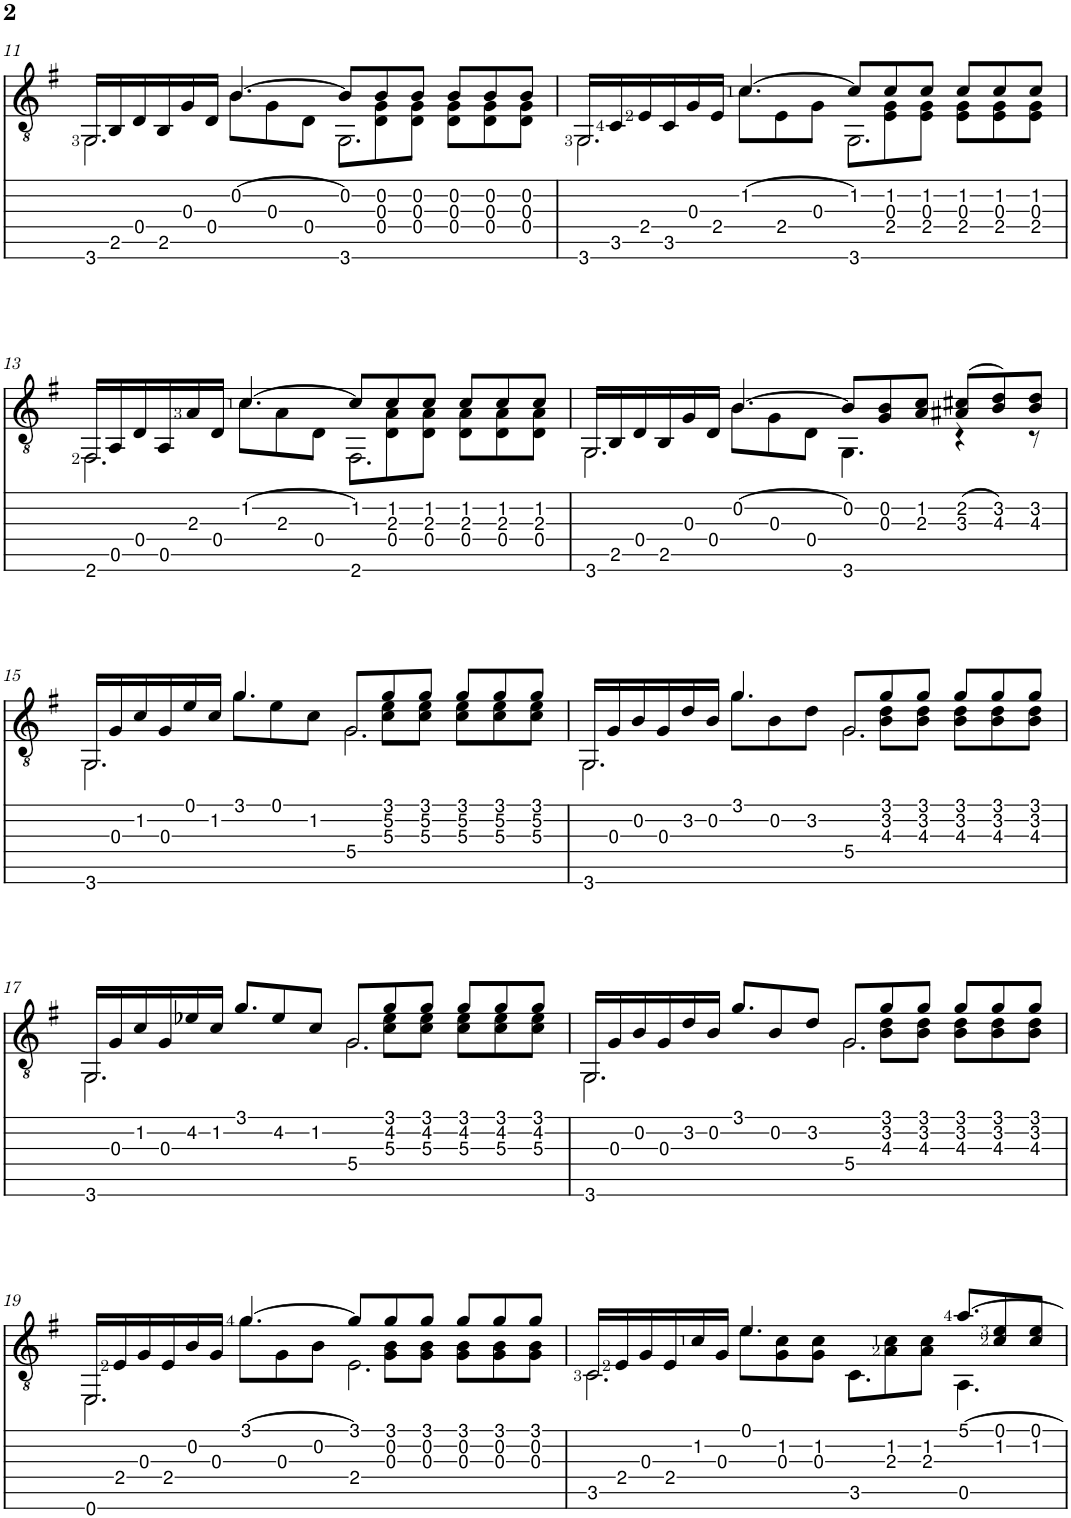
**kern	**kern
*part1	*part1
*staff2	*staff1
*I"Classical Guitar	*
!!LO:PB:g=z
*	*clefGv2
*k[f#]	*k[f#]
*e:	*e:
*M12/8	*M12/8
=11	=11
*^	*^
*	*^	*	*^
16GGLL	2.GG	4.ryy	16GG/LL	2.GG\	4.ryy
16BB	.	.	16BB/	.	.
16D	.	.	16D/	.	.
16BB	.	.	16BB/	.	.
16G	.	.	16G/	.	.
16DJJ	.	.	16D/JJ	.	.
[4.B	.	8BL	[4.B/	.	8B\L
.	.	8G	.	.	8G\
.	.	8DJ	.	.	8D\J
8BL]	2.GG	8GGL	8B/L]	2.GG\	8GG\L
8B	.	8D\ 8G\	8B/	.	8D\ 8G\
8BJ	.	8D\ 8G\J	8B/J	.	8D\ 8G\J
8BL	.	8D\ 8G\L	8B/L	.	8D\ 8G\L
8B	.	8D\ 8G\	8B/	.	8D\ 8G\
8BJ	.	8D\ 8G\J	8B/J	.	8D\ 8G\J
=12	=12	=12	=12	=12	=12
16GGLL	2.GG	4.ryy	16GG/LL	2.GG\	4.ryy
16C	.	.	16C/	.	.
16E	.	.	16E/	.	.
16C	.	.	16C/	.	.
16G	.	.	16G/	.	.
16EJJ	.	.	16E/JJ	.	.
[4.c	.	8cL	[4.c/	.	8c\L
.	.	8E	.	.	8E\
.	.	8GJ	.	.	8G\J
8cL]	2.GG	8GGL	8c/L]	2.GG\	8GG\L
8c	.	8E\ 8G\	8c/	.	8E\ 8G\
8cJ	.	8E\ 8G\J	8c/J	.	8E\ 8G\J
8cL	.	8E\ 8G\L	8c/L	.	8E\ 8G\L
8c	.	8E\ 8G\	8c/	.	8E\ 8G\
8cJ	.	8E\ 8G\J	8c/J	.	8E\ 8G\J
!!LO:LB:g=z	!!	!!
=13	=13	=13	=13	=13	=13
16FF#LL	2.FF#	4.ryy	16FF#/LL	2.FF#\	4.ryy
16AA	.	.	16AA/	.	.
16D	.	.	16D/	.	.
16AA	.	.	16AA/	.	.
16A	.	.	16A/	.	.
16DJJ	.	.	16D/JJ	.	.
[4.c	.	8cL	[4.c/	.	8c\L
.	.	8A	.	.	8A\
.	.	8DJ	.	.	8D\J
8cL]	2.FF#	8FF#L	8c/L]	2.FF#\	8FF#\L
8c	.	8D\ 8A\	8c/	.	8D\ 8A\
8cJ	.	8D\ 8A\J	8c/J	.	8D\ 8A\J
8cL	.	8D\ 8A\L	8c/L	.	8D\ 8A\L
8c	.	8D\ 8A\	8c/	.	8D\ 8A\
8cJ	.	8D\ 8A\J	8c/J	.	8D\ 8A\J
=14	=14	=14	=14	=14	=14
16GGLL	2.GG	4.ryy	16GG/LL	2.GG\	4.ryy
16BB	.	.	16BB/	.	.
16D	.	.	16D/	.	.
16BB	.	.	16BB/	.	.
16G	.	.	16G/	.	.
16DJJ	.	.	16D/JJ	.	.
[4.B	.	8BL	[4.B/	.	8B\L
.	.	8G	.	.	8G\
.	.	8DJ	.	.	8D\J
8BL]	4.GG	2.ryy	8B/L]	4.GG\	2.ryy
8G\ 8B\	.	.	8G/ 8B/	.	.
8A\ 8c\J	.	.	8A/ 8c/J	.	.
8A#X\ 8c#X\L	4r	.	(8A#X/ 8c#X/L	4r	.
8B\ 8d\	.	.	8B/ 8d/)	.	.
8B\ 8d\J	8r	.	8B/ 8d/J	8r	.
!!LO:LB:g=z	!!	!!
=15	=15	=15	=15	=15	=15
16GGLL	2.GG	4.ryy	16GG/LL	2.GG\	4.ryy
16G	.	.	16G/	.	.
16c	.	.	16c/	.	.
16G	.	.	16G/	.	.
16e	.	.	16e/	.	.
16cJJ	.	.	16c/JJ	.	.
4.g	.	8gL	4.g/	.	8g\L
.	.	8e	.	.	8e\
.	.	8cJ	.	.	8c\J
8GL	2.G	8ryy	8G/L	2.G\	8ryy
8g	.	8c\ 8e\L	8g/	.	8c\ 8e\L
8gJ	.	8c\ 8e\J	8g/J	.	8c\ 8e\J
8gL	.	8c\ 8e\L	8g/L	.	8c\ 8e\L
8g	.	8c\ 8e\	8g/	.	8c\ 8e\
8gJ	.	8c\ 8e\J	8g/J	.	8c\ 8e\J
=16	=16	=16	=16	=16	=16
16GGLL	2.GG	4.ryy	16GG/LL	2.GG\	4.ryy
16G	.	.	16G/	.	.
16B	.	.	16B/	.	.
16G	.	.	16G/	.	.
16d	.	.	16d/	.	.
16BJJ	.	.	16B/JJ	.	.
4.g	.	8gL	4.g/	.	8g\L
.	.	8B	.	.	8B\
.	.	8dJ	.	.	8d\J
8GL	2.G	8ryy	8G/L	2.G\	8ryy
8g	.	8B\ 8d\L	8g/	.	8B\ 8d\L
8gJ	.	8B\ 8d\J	8g/J	.	8B\ 8d\J
8gL	.	8B\ 8d\L	8g/L	.	8B\ 8d\L
8g	.	8B\ 8d\	8g/	.	8B\ 8d\
8gJ	.	8B\ 8d\J	8g/J	.	8B\ 8d\J
!!LO:LB:g=z	!!	!!
=17	=17	=17	=17	=17	=17
16GGLL	2.GG	4.ryy	16GG/LL	2.GG\	4.ryy
16G	.	.	16G/	.	.
16c	.	.	16c/	.	.
16G	.	.	16G/	.	.
16e-X	.	.	16e-X/	.	.
16cJJ	.	.	16c/JJ	.	.
4.g	.	8gL	4.g/	.	8g/L
.	.	8e-	.	.	8e-/
.	.	8cJ	.	.	8c/J
8GL	2.G	8ryy	8G/L	2.G\	8ryy
8g	.	8c\ 8e-\L	8g/	.	8c\ 8e-\L
8gJ	.	8c\ 8e-\J	8g/J	.	8c\ 8e-\J
8gL	.	8c\ 8e-\L	8g/L	.	8c\ 8e-\L
8g	.	8c\ 8e-\	8g/	.	8c\ 8e-\
8gJ	.	8c\ 8e-\J	8g/J	.	8c\ 8e-\J
=18	=18	=18	=18	=18	=18
16GGLL	2.GG	4.ryy	16GG/LL	2.GG\	4.ryy
16G	.	.	16G/	.	.
16B	.	.	16B/	.	.
16G	.	.	16G/	.	.
16d	.	.	16d/	.	.
16BJJ	.	.	16B/JJ	.	.
4.g	.	8gL	4.g/	.	8g/L
.	.	8B	.	.	8B/
.	.	8dJ	.	.	8d/J
8GL	2.G	8ryy	8G/L	2.G\	8ryy
8g	.	8B\ 8d\L	8g/	.	8B\ 8d\L
8gJ	.	8B\ 8d\J	8g/J	.	8B\ 8d\J
8gL	.	8B\ 8d\L	8g/L	.	8B\ 8d\L
8g	.	8B\ 8d\	8g/	.	8B\ 8d\
8gJ	.	8B\ 8d\J	8g/J	.	8B\ 8d\J
!!LO:LB:g=z	!!	!!
=19	=19	=19	=19	=19	=19
16EELL	2.EE	4.ryy	16EE/LL	2.EE\	4.ryy
16E	.	.	16E/	.	.
16G	.	.	16G/	.	.
16E	.	.	16E/	.	.
16B	.	.	16B/	.	.
16GJJ	.	.	16G/JJ	.	.
[4.g	.	8gL	[4.g/	.	8g\L
.	.	8G	.	.	8G\
.	.	8BJ	.	.	8B\J
8gL]	2.E	8ryy	8g/L]	2.E\	8ryy
8g	.	8G\ 8B\L	8g/	.	8G\ 8B\L
8gJ	.	8G\ 8B\J	8g/J	.	8G\ 8B\J
8gL	.	8G\ 8B\L	8g/L	.	8G\ 8B\L
8g	.	8G\ 8B\	8g/	.	8G\ 8B\
8gJ	.	8G\ 8B\J	8g/J	.	8G\ 8B\J
=20	=20	=20	=20	=20	=20
16CLL	2.C	4.ryy	16C/LL	2.C\	4.ryy
16E	.	.	16E/	.	.
16G	.	.	16G/	.	.
16E	.	.	16E/	.	.
16c	.	.	16c/	.	.
16GJJ	.	.	16G/JJ	.	.
4.e	.	8eL	4.e/	.	8e\L
.	.	8G\ 8c\	.	.	8G\ 8c\
.	.	8G\ 8c\J	.	.	8G\ 8c\J
4ryy	4.C	8CL	4ryy	4.C\	8C\L
.	.	8A\ 8c\	.	.	8A\ 8c\
8ryy	.	8A\ 8c\J	8ryy	.	8A\ 8c\J
[4.a	4.AA	8aL	[4.a/	4.AA\	8a/L
.	.	8c\ 8e\	.	.	8c/ 8e/
.	.	8c\ 8e\J	.	.	8c/ 8e/J
*v	*v	*v	*	*	*
*	*v	*v	*v
=	=
*-	*-
